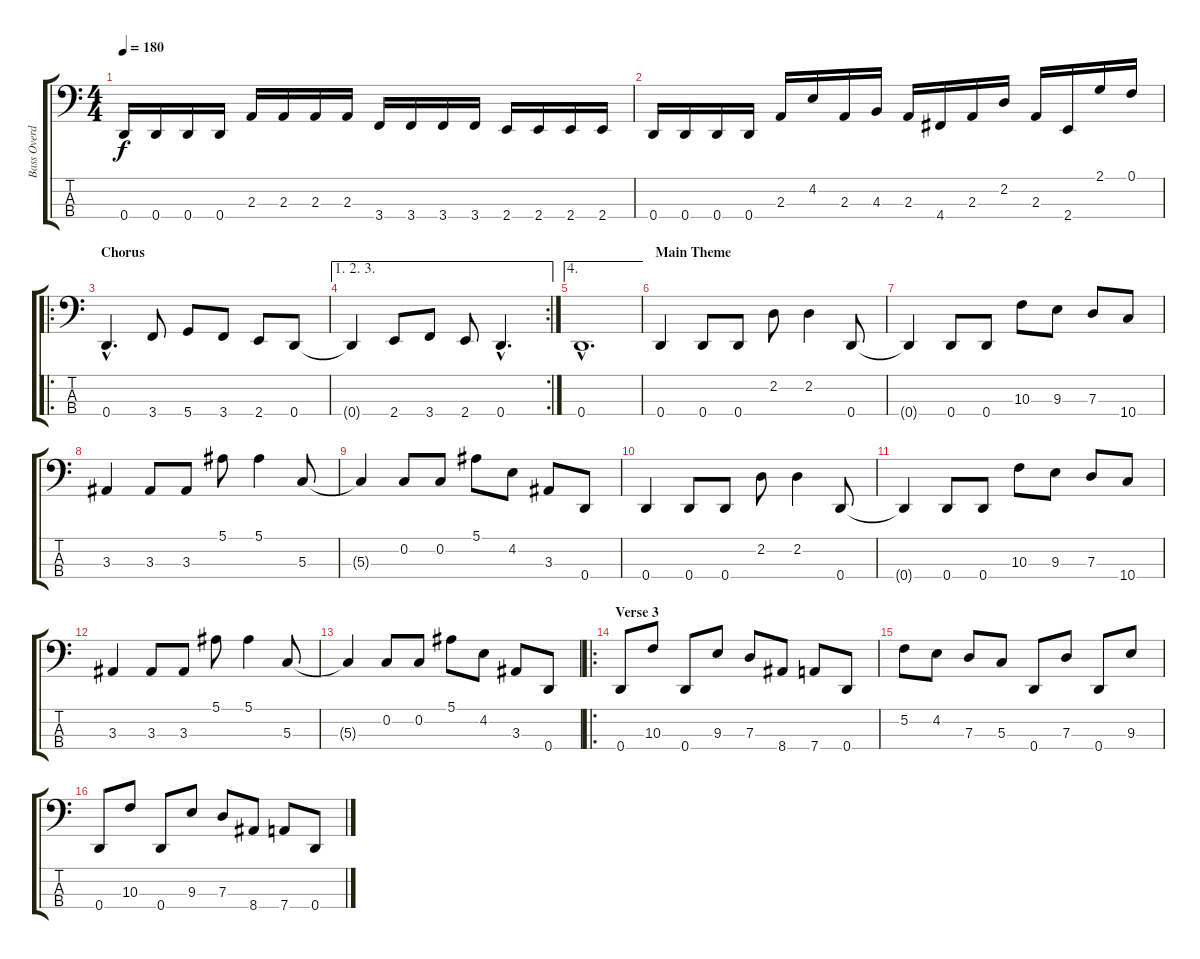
\track ("Bass Overdub" "Bass Overd") {instrument electricbassfinger}
\staff {score tabs}
\tuning (F2 C2 G1 D1) {hide}
\ts (4 4)
\tempo 180
\clef f4
\ks c
0.4.16{dy f} 0.4.16 0.4.16 0.4.16 2.3.16 2.3.16 2.3.16 2.3.16 3.4.16 3.4.16 3.4.16 3.4.16 2.4.16 2.4.16 2.4.16 2.4.16 |
0.4.16 0.4.16 0.4.16 0.4.16 2.3.16 4.2.16 2.3.16 4.3.16 2.3.16 4.4.16 2.3.16 2.2.16 2.3.16 2.4.16 2.1.16 0.1.16 |
\ro
\section ("" "Chorus")
0.4{hac}.4{d} 3.4.8 5.4.8 3.4.8 2.4.8 0.4.8 |
\ae (1 2 3)
\rc 2
0.4{t}.4 2.4.8 3.4.8 2.4.8 0.4{hac}.4{d} |
\ae 4
0.4{hac}.1{d} |
\section ("" "Main Theme")
0.4.4 0.4.8 0.4.8 2.2.8 2.2.4 0.4.8 |
0.4{t}.4 0.4.8 0.4.8 10.3.8 9.3.8 7.3.8 10.4.8 |
3.3.4 3.3.8 3.3.8 5.1.8 5.1.4 5.3.8 |
5.3{t}.4 0.2.8 0.2.8 5.1.8 4.2.8 3.3.8 0.4.8 |
0.4.4 0.4.8 0.4.8 2.2.8 2.2.4 0.4.8 |
0.4{t}.4 0.4.8 0.4.8 10.3.8 9.3.8 7.3.8 10.4.8 |
3.3.4 3.3.8 3.3.8 5.1.8 5.1.4 5.3.8 |
5.3{t}.4 0.2.8 0.2.8 5.1.8 4.2.8 3.3.8 0.4.8 |
\ro
\section ("" "Verse 3")
0.4.8 10.3.8 0.4.8 9.3.8 7.3.8 8.4.8 7.4.8 0.4.8 |
5.2.8 4.2.8 7.3.8 5.3.8 0.4.8 7.3.8 0.4.8 9.3.8 |
0.4.8 10.3.8 0.4.8 9.3.8 7.3.8 8.4.8 7.4.8 0.4.8
